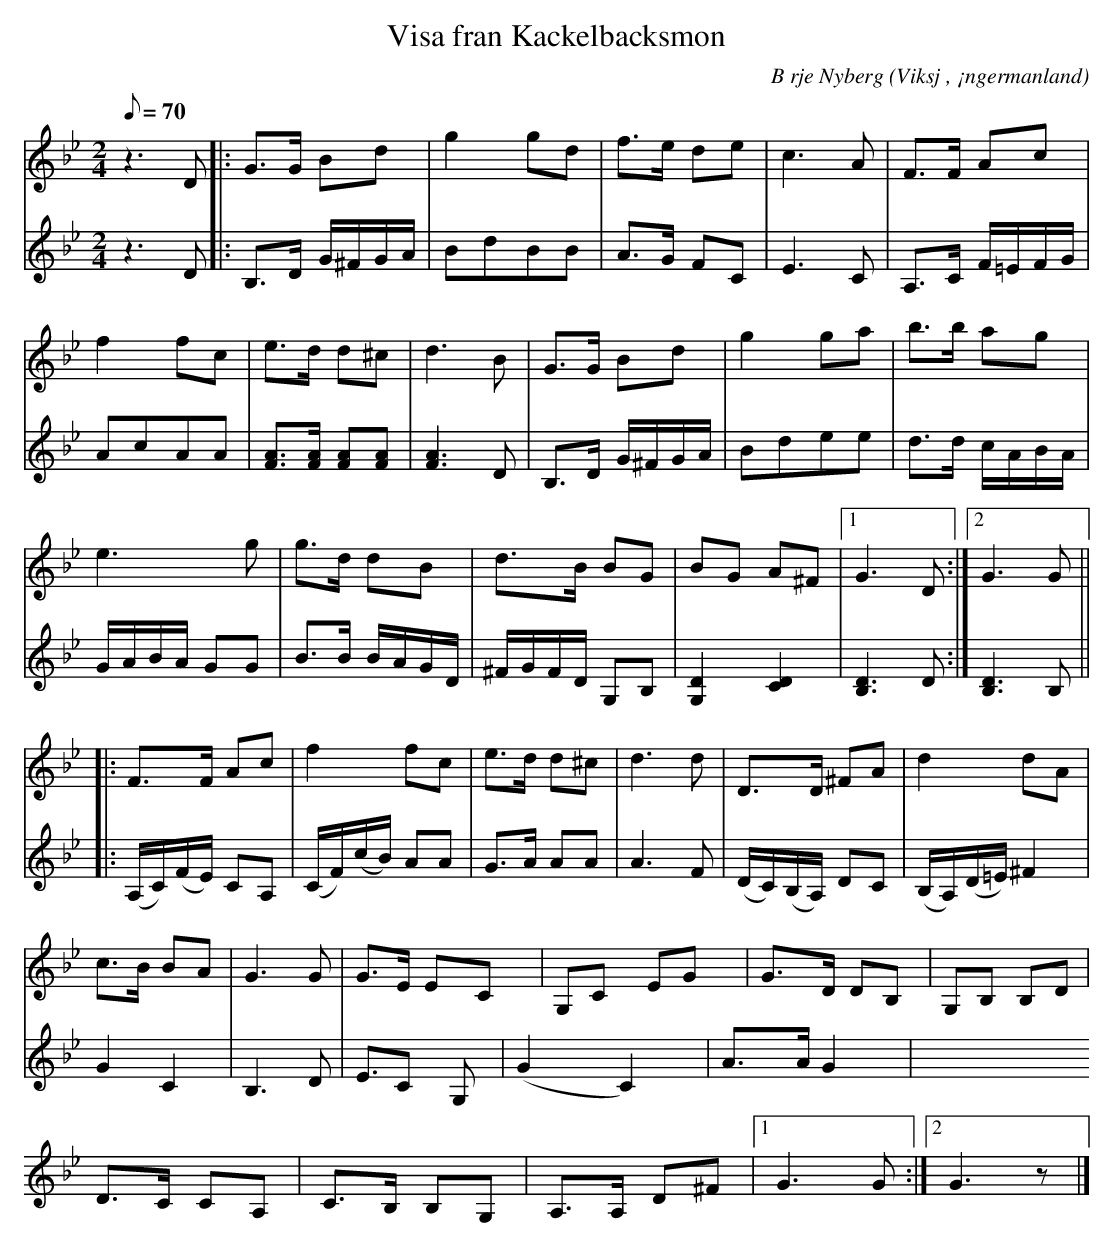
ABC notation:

X:1
T:Visa fran Kackelbacksmon
C:B rje Nyberg
O:Viksj , ¡ngermanland
M:2/4
L:1/8
Q:70
K:Gm
V:1
z2> D2|: G>G Bd | g2 gd | f>e de | c2>A2 | F>F Ac |
f2 fc | e>d d^c | d2>B2 | G>G Bd |g2 ga | b>b ag |
e2> g2 | g>d dB |d>B BG |BG A^F |1 G2> D2 :|2 G2> G2 ||
|: F>F Ac | f2 fc | e>d d^c | d2>d2 | D>D ^FA | d2 dA |
c>B BA |G2> G2 | G>E EC | G,C EG | G>D DB, | G,B, B,D |
D>C CA, | C>B, B,G, | A,>A, D^F |1 G2> G2 :|2 G2> z2 |]
V:2
z2> D2 |: B,>D G/2^F/2G/2A/2 | BdBB | A>G FC | E2>C2 | A,>C F/2=E/2F/2G/2 |
AcAA | [AF]>[AF] [AF][AF] | [A2F2]> D2 | B,>D G/2^F/2G/2A/2 | Bdee | d>d c/2A/2B/2A/2 |
G/2A/2B/2A/2 GG | B>B B/2A/2G/2D/2 | ^F/2G/2F/2D/2 G,B, | [G,2D2] [C2D2] | [D2B,2]> D2 :| [D2B,2]> B,2 ||
|: (A,/2C/2)(F/2E/2) CA, | (C/2F/2)(c/2B/2) AA | G>A AA | A2> F2 | (D/2C/2)(B,/2A,/2) DC | (B,/2A,/2)(D/2=E/2) ^F2 |
G2 C2 | B,2> D2 | E>C2 G, |(G2C2) |A>A G2 |
